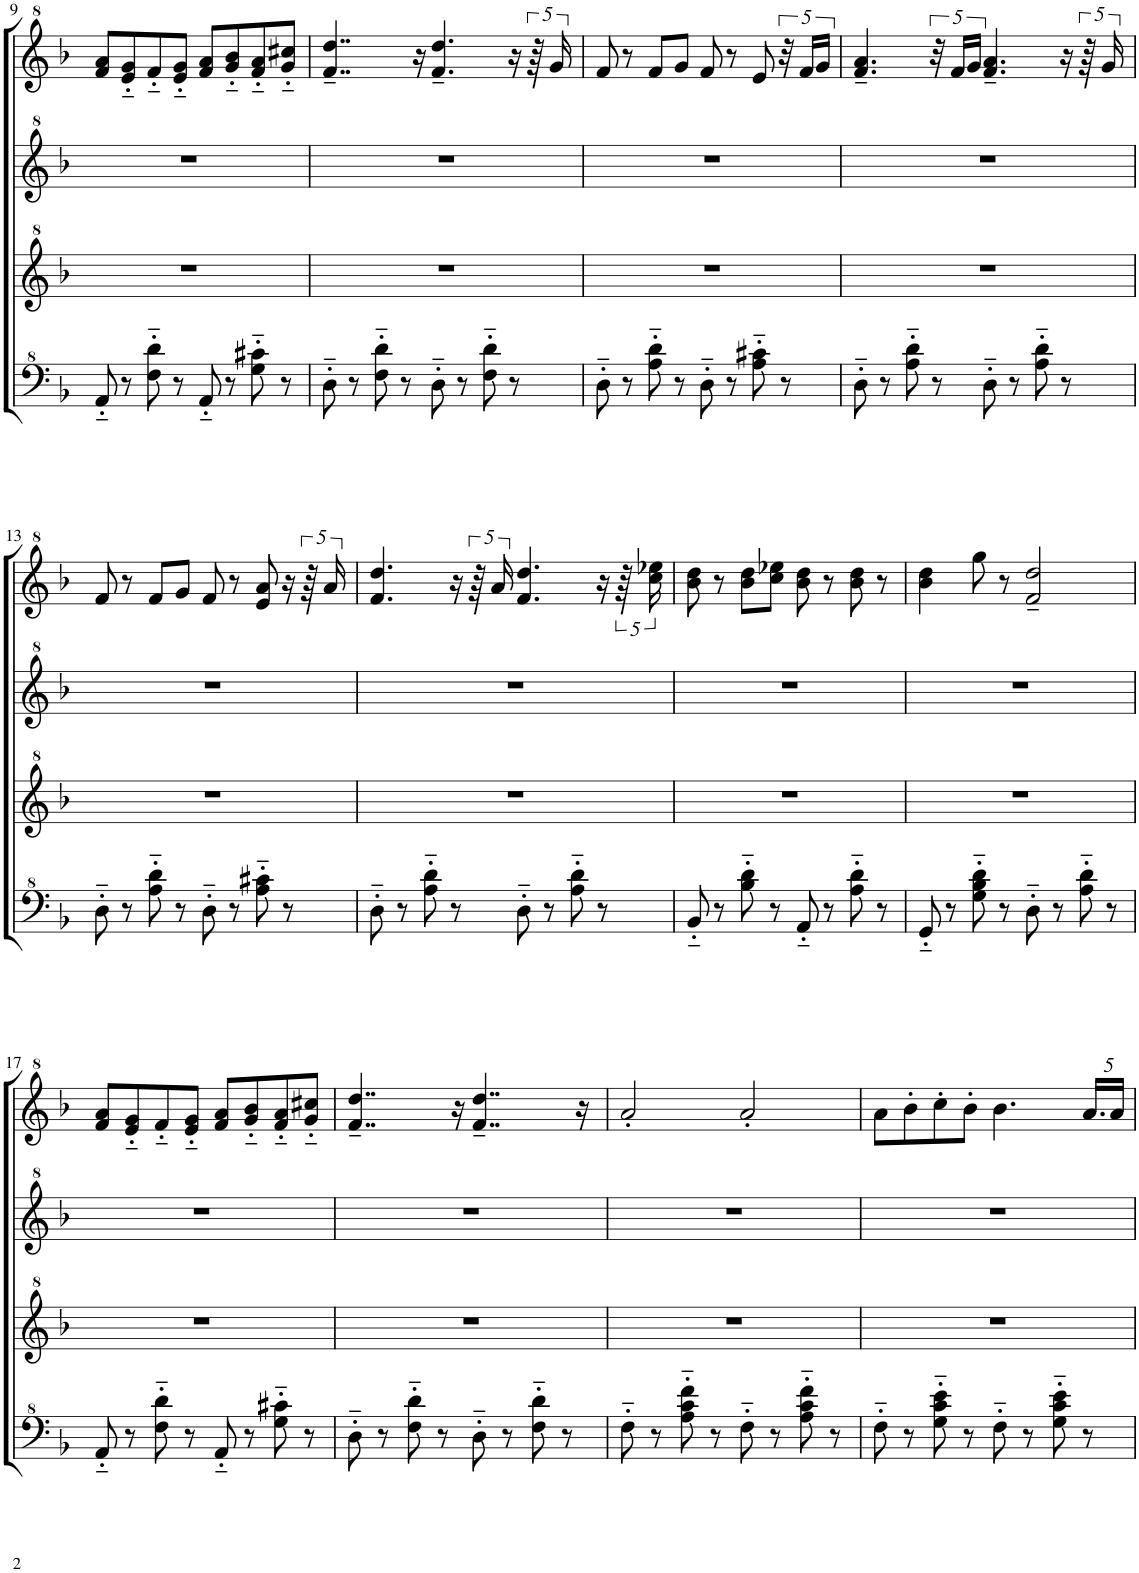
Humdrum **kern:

**kern	**kern	**kern	**kern
*part1	*part1	*part1	*part1
*staff4	*staff3	*staff2	*staff1
*I"Model III	*	*	*
!!LO:PB:g=z
*clefF^4	*clefG^2	*clefG^2	*clefG^2
*k[b-]	*k[b-]	*k[b-]	*k[b-]
*M2/2	*M2/2	*M2/2	*M2/2
*met(c|)	*met(c|)	*met(c|)	*met(c|)
=9	=9	=9	=9
8A'~/	1r	1r	8ff/ 8aa/L
8r	.	.	8ee/'~ 8gg/'~
8f\'~ 8dd\'~	.	.	8ff'~/
8r	.	.	8ee/'~ 8gg/'~J
8A'~/	.	.	8ff/ 8aa/L
8r	.	.	8gg/'~ 8bb-/'~
8g\'~ 8cc#X\'~	.	.	8ff/'~ 8aa/'~
8r	.	.	8gg/'~ 8ccc#X/'~J
=10	=10	=10	=10
8d'~\	1r	1r	4..ff/~ 4..ddd/~
8r	.	.	.
8f\'~ 8dd\'~	.	.	.
8r	.	.	.
.	.	.	16r
8d'~\	.	.	4.ff/~ 4.ddd/~
8r	.	.	.
8f\'~ 8dd\'~	.	.	.
8r	.	.	16r
.	.	.	80r
.	.	.	20gg/
=11	=11	=11	=11
8d'~\	1r	1r	8ff/
8r	.	.	8r
8a\'~ 8dd\'~	.	.	8ff/L
8r	.	.	8gg/J
8d'~\	.	.	8ff/
8r	.	.	8r
8a\'~ 8cc#X\'~	.	.	8ee/
8r	.	.	40r
.	.	.	20ff/LL
.	.	.	20gg/JJ
=12	=12	=12	=12
8d'~\	1r	1r	4.ff/~ 4.aa/~
8r	.	.	.
8a\'~ 8dd\'~	.	.	.
8r	.	.	40r
.	.	.	20ff/LL
.	.	.	20gg/JJ
8d'~\	.	.	4.ff/~ 4.aa/~
8r	.	.	.
8a\'~ 8dd\'~	.	.	.
8r	.	.	16r
.	.	.	80r
.	.	.	20gg/
!!LO:LB:g=z
=13	=13	=13	=13
8d'~\	1r	1r	8ff/
8r	.	.	8r
8a\'~ 8dd\'~	.	.	8ff/L
8r	.	.	8gg/J
8d'~\	.	.	8ff/
8r	.	.	8r
8a\'~ 8cc#X\'~	.	.	8ee/ 8aa/
8r	.	.	16r
.	.	.	80r
.	.	.	20aa/
=14	=14	=14	=14
8d'~\	1r	1r	4.ff/ 4.ddd/
8r	.	.	.
8a\'~ 8dd\'~	.	.	.
8r	.	.	16r
.	.	.	80r
.	.	.	20aa/
8d'~\	.	.	4.ff/ 4.ddd/
8r	.	.	.
8a\'~ 8dd\'~	.	.	.
8r	.	.	16r
.	.	.	80r
.	.	.	20ccc\ 20eee-X\
=15	=15	=15	=15
8B-'~/	1r	1r	8bb-\ 8ddd\
8r	.	.	8r
8b-\'~ 8dd\'~	.	.	8bb-\ 8ddd\L
8r	.	.	8ccc\ 8eee-X\J
8A'~/	.	.	8bb-\ 8ddd\
8r	.	.	8r
8a\'~ 8dd\'~	.	.	8bb-\ 8ddd\
8r	.	.	8r
=16	=16	=16	=16
8G'~/	1r	1r	4bb-\ 4ddd\
8r	.	.	.
8g\'~ 8b-\'~ 8dd\'~	.	.	8ggg\
8r	.	.	8r
8d'~\	.	.	2ff/~ 2ddd/~
8r	.	.	.
8a\'~ 8dd\'~	.	.	.
8r	.	.	.
!!LO:LB:g=z
=17	=17	=17	=17
8A'~/	1r	1r	8ff/ 8aa/L
8r	.	.	8ee/'~ 8gg/'~
8f\'~ 8dd\'~	.	.	8ff'~/
8r	.	.	8ee/'~ 8gg/'~J
8A'~/	.	.	8ff/ 8aa/L
8r	.	.	8gg/'~ 8bb-/'~
8g\'~ 8cc#X\'~	.	.	8ff/'~ 8aa/'~
8r	.	.	8gg/'~ 8ccc#X/'~J
=18	=18	=18	=18
8d'~\	1r	1r	4..ff/~ 4..ddd/~
8r	.	.	.
8f\'~ 8dd\'~	.	.	.
8r	.	.	.
.	.	.	16r
8d'~\	.	.	4..ff/~ 4..ddd/~
8r	.	.	.
8f\'~ 8dd\'~	.	.	.
8r	.	.	.
.	.	.	16r
=19	=19	=19	=19
8f'~\	1r	1r	2aa'/
8r	.	.	.
8a\'~ 8cc\'~ 8ff\'~	.	.	.
8r	.	.	.
8f'~\	.	.	2aa'/
8r	.	.	.
8a\'~ 8cc\'~ 8ff\'~	.	.	.
8r	.	.	.
=20	=20	=20	=20
8f'~\	1r	1r	8aa\L
8r	.	.	8bb-'\
8g\'~ 8cc\'~ 8ee\'~	.	.	8ccc'\
8r	.	.	8bb-'\J
8f'~\	.	.	4.bb-\
8r	.	.	.
8g\'~ 8cc\'~ 8ee\'~	.	.	.
*	*	*	*Xbrackettup
8r	.	.	20.aa/LL
.	.	.	20aa/JJ
=	=	=	=
*-	*-	*-	*-
